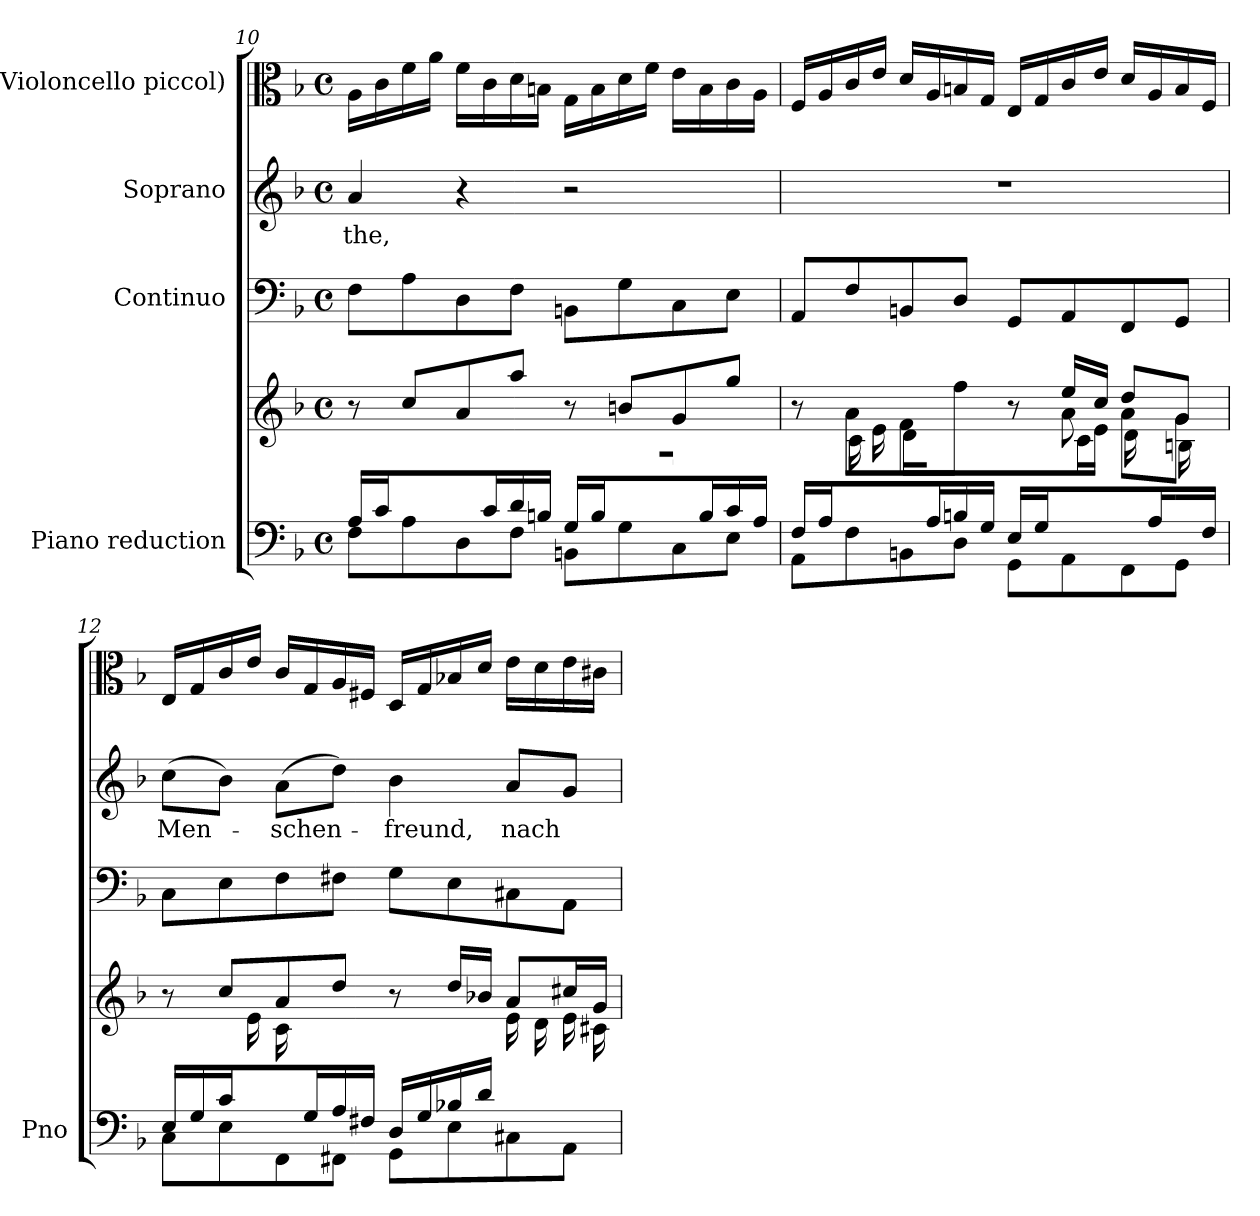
**kern	**kern	**kern	**kern	**text	**kern
*part4	*part4	*part3	*part2	*part2	*part1
*staff5	*staff4	*staff3	*staff2	*staff2	*staff1
*I"Piano reduction	*	*I"Continuo	*I"Soprano	*	*I"(Violoncello piccol)
*I'Pno	*	*	*	*	*
!!LO:PB:g=z
*clefF4	*clefG2	*clefF4	*clefG2	*	*clefC3
*k[b-]	*k[b-]	*k[b-]	*k[b-]	*	*k[b-]
*M4/4	*M4/4	*M4/4	*M4/4	*	*M4/4
*met(c)	*met(c)	*met(c)	*met(c)	*	*met(c)
=10	=10	=10	=10	=10	=10
*^	*^	*	*	*	*
!	!	!	!	!	!	!LO:LY:b	!
16A/LL	8F\L	8r	8ryy	8F\L	4a/	-the,	16A\LL
16c/	.	.	.	.	.	.	16c\
8.ryy	8A\	8cc/L	16f\	8A\	.	.	16f\
.	.	.	16a\JJ	.	.	.	16a\JJ
.	8D\	8a/	16f\LL	8D\	4r	.	16f\LL
16c/	.	.	16ryy	.	.	.	16c\
*	*	*v	*v	*	*	*	*
16d/	8F\J	8aa/J	8F\J	.	.	16d\
16Bn/JJ	.	.	.	.	.	16Bn\JJ
16G/LL	8BBn\L	8r	8BBn\L	2r	.	16G\LL
16B/	.	.	.	.	.	16B\
*	*	*^	*	*	*	*
8.ryy	8G\	8bn/L	16d\	8G\	.	.	16d\
.	.	.	16f\JJ	.	.	.	16f\JJ
.	8C\	8g/	16e\LL	8C\	.	.	16e\LL
16B/	.	.	8.ryy	.	.	.	16B\
16c/	8E\J	8gg/J	.	8E\J	.	.	16c\
16A/JJ	.	.	.	.	.	.	16A\JJ
=11	=11	=11	=11	=11	=11	=11	=11
*	*	*	*^	*	*	*	*
16F/LL	8AA\L	8r	8ryy	8ryy	8AA/L	1r	.	16F/LL
16A/	.	.	.	.	.	.	.	16A/
8.ryy	8F\	8a\L	8ryy	16c\	8F/	.	.	16c/
.	.	.	.	16e\JJ	.	.	.	16e/JJ
.	8BBn\	8f\	4ryy	16d\LL	8BBn/	.	.	16d/LL
16A/	.	.	.	16ryy	.	.	.	16A/
*	*	*	*v	*v	*	*	*	*
16Bn/	8D\J	8ff\J	.	8D/J	.	.	16Bn/
16G/JJ	.	.	.	.	.	.	16G/JJ
16E/LL	8GG\L	8r	8ryy	8GG/L	.	.	16E/LL
16G/	.	.	.	.	.	.	16G/
*	*	*	*^	*	*	*	*
8.ryy	8AA\	16ee/LL	8a:\	16c\	8AA/	.	.	16c/
.	.	16cc/JJ	.	16e\JJ	.	.	.	16e/JJ
.	8FF\	8dd/L	8a\L	16d\LL	8FF/	.	.	16d/LL
16A/	.	.	.	16ryy	.	.	.	16A/
16ryy	8GG\J	8g/J	8g\J	16B\	8GG/J	.	.	16B/
16F/JJ	.	.	.	16ryy	.	.	.	16F/JJ
=12	=12	=12	=12	=12	=12	=12	=12	=12
!	!	!	!	!	!	!	!LO:LY:b	!
*	*	*	*v	*v	*	*	*	*
16E/LL	8C\L	8r	8.ryy	8C\L	(>8cc\L	Men-	16E/LL
16G/	.	.	.	.	.	.	16G/
16c/	8E\	8cc/L	.	8E\	8b-\J)	.	16c/
8ryy	.	.	16e\JJ	.	.	.	16e/JJ
!	!	!	!	!	!	!LO:LY:b	!
.	8FF\	8a/	16c\LL	8F\	(>8a\L	-schen-	16c/LL
16G/	.	.	4..ryy	.	.	.	16G/
16A/	8FF#X\J	8dd/J	.	8F#X\J	8dd\J)	.	16A/
16F#X/JJ	.	.	.	.	.	.	16F#X/JJ
!	!	!	!	!	!	!LO:LY:b	!
16D/LL	8GG\L	8r	.	8G\L	4b-\	-freund,	16D/LL
16G/	.	.	.	.	.	.	16G/
16B-X/	8E\	16dd/LL	.	8E\	.	.	16B-X/
16d/JJ	.	16b-X/JJ	.	.	.	.	16d/JJ
!	!	!	!	!	!	!LO:LY:b	!
4ryy	8C#X\	8a/L	16e\LL	8C#X\	8a/L	nach	16e\LL
.	.	.	16d\	.	.	.	16d\
.	8AA\J	16cc#X/L	16e\	8AA\J	8g/J	.	16e\
.	.	16g/JJ	16c#X\JJ	.	.	.	16c#X\JJ
*v	*v	*	*	*	*	*	*
*	*v	*v	*	*	*	*
=	=	=	=	=	=
*-	*-	*-	*-	*-	*-
